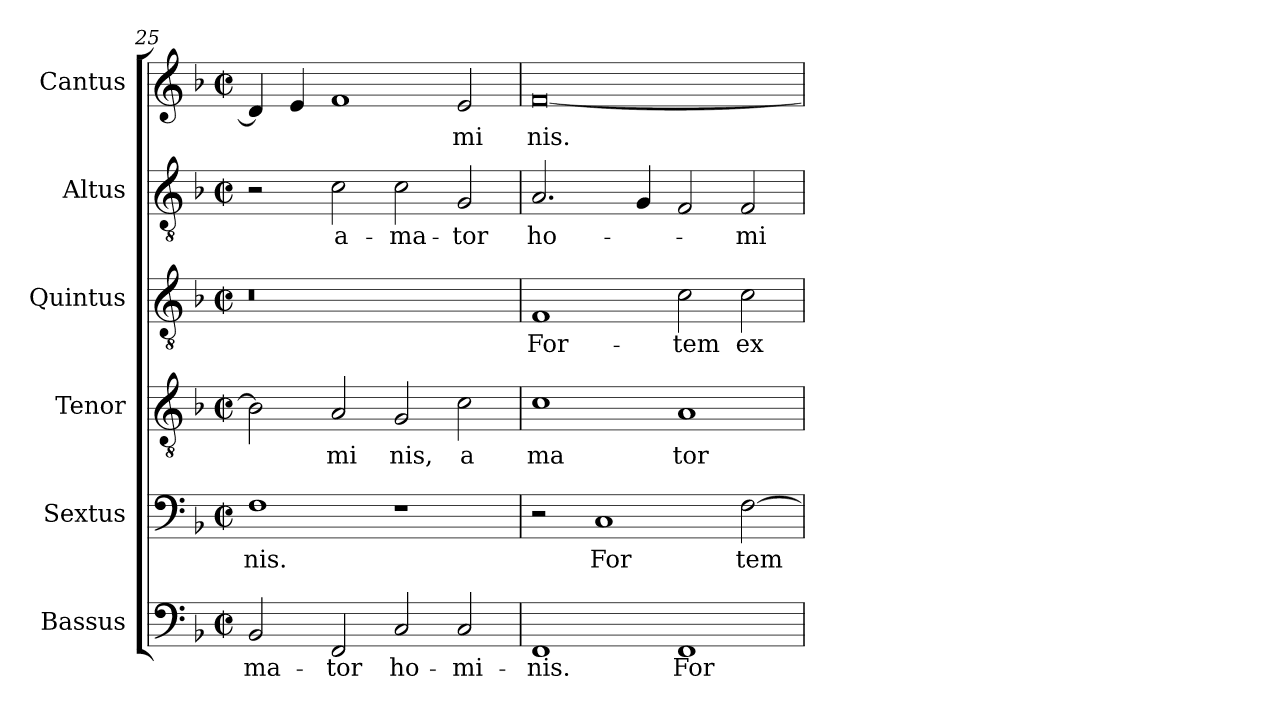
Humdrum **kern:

**kern	**text	**kern	**text	**kern	**text	**kern	**text	**kern	**text	**kern	**text
*part6	*part6	*part5	*part5	*part4	*part4	*part3	*part3	*part2	*part2	*part1	*part1
*staff6	*staff6	*staff5	*staff5	*staff4	*staff4	*staff3	*staff3	*staff2	*staff2	*staff1	*staff1
*I"Bassus	*	*I"Sextus	*	*I"Tenor	*	*I"Quintus	*	*I"Altus	*	*I"Cantus	*
*clefF4	*	*clefF4	*	*clefGv2	*	*clefGv2	*	*clefGv2	*	*clefG2	*
*k[b-]	*	*k[b-]	*	*k[b-]	*	*k[b-]	*	*k[b-]	*	*k[b-]	*
*F:	*	*F:	*	*F:	*	*F:	*	*F:	*	*F:	*
*M2/2	*	*M2/2	*	*M2/2	*	*M2/2	*	*M2/2	*	*M2/2	*
*met(c|)	*	*met(c|)	*	*met(c|)	*	*met(c|)	*	*met(c|)	*	*met(c|)	*
=25	=25	=25	=25	=25	=25	=25	=25	=25	=25	=25	=25
!	!LO:LY:b:cj	!	!LO:LY:b:cj	!	!	!	!	!	!	!	!
2BB-/	-ma-	1F	nis.	2B-\]	.	0r	.	2r	.	4d/]	.
.	.	.	.	.	.	.	.	.	.	4e/	.
!	!LO:LY:b:cj	!	!	!	!LO:LY:b:cj	!	!	!	!LO:LY:b:cj	!	!
2FF/	-tor	.	.	2A/	mi	.	.	2c\	a-	1f	.
!	!LO:LY:b:cj	!	!	!	!LO:LY:b:cj	!	!	!	!LO:LY:b:cj	!	!
2C/	ho-	1r	.	2G/	nis,	.	.	2c\	-ma-	.	.
!	!LO:LY:b:cj	!	!	!	!LO:LY:b:cj	!	!	!	!LO:LY:b:cj	!	!LO:LY:b:cj
2C/	-mi-	.	.	2c\	a	.	.	2G/	-tor	2e/	mi
=26	=26	=26	=26	=26	=26	=26	=26	=26	=26	=26	=26
!	!LO:LY:b:cj	!	!	!	!LO:LY:b:cj	!	!LO:LY:b:cj	!	!LO:LY:b:cj	!	!LO:LY:b:cj
1FF	-nis.	2r	.	1c	ma	1F	For-	2.A/	ho-	[<0f	nis.
!	!	!	!LO:LY:b:cj	!	!	!	!	!	!	!	!
.	.	1C	For	.	.	.	.	.	.	.	.
.	.	.	.	.	.	.	.	4G/	.	.	.
!	!LO:LY:b:cj	!	!	!	!LO:LY:b:cj	!	!LO:LY:b:cj	!	!	!	!
1FF	For-	.	.	1A	tor	2c\	-tem	2F/	.	.	.
!	!	!	!LO:LY:b	!	!	!	!LO:LY:b:cj	!	!LO:LY:b:cj	!	!
.	.	[>2F\	tem	.	.	2c\	ex-	2F/	-mi-	.	.
=	=	=	=	=	=	=	=	=	=	=	=
*-	*-	*-	*-	*-	*-	*-	*-	*-	*-	*-	*-
